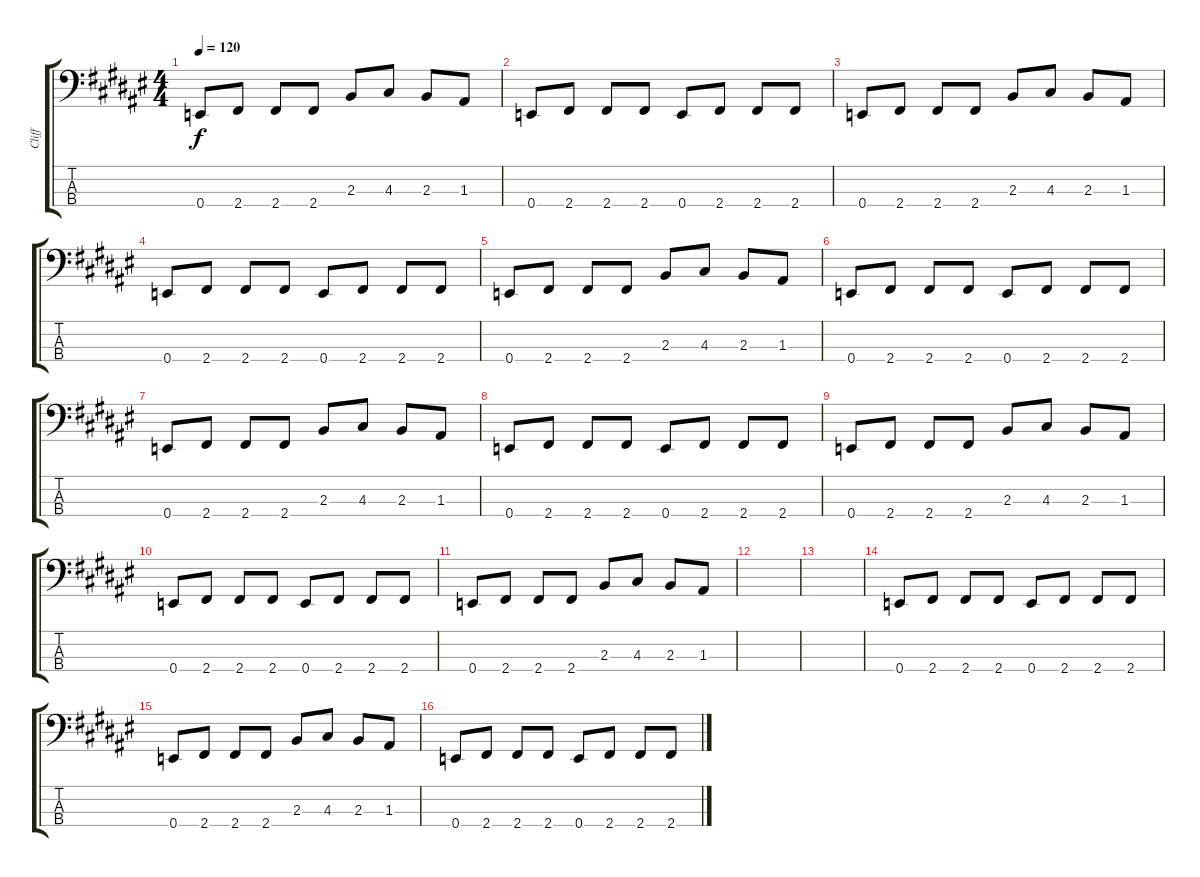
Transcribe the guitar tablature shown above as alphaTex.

\track ("Cliff" "Cliff") {instrument electricbassfinger}
\staff {score tabs}
\tuning (G2 D2 A1 E1) {hide}
\ts (4 4)
\tempo 120
\clef f4
\ks f#
0.4.8{dy f} 2.4.8 2.4.8 2.4.8 2.3.8 4.3.8 2.3.8 1.3.8 |
0.4.8 2.4.8 2.4.8 2.4.8 0.4.8 2.4.8 2.4.8 2.4.8 |
0.4.8 2.4.8 2.4.8 2.4.8 2.3.8 4.3.8 2.3.8 1.3.8 |
0.4.8 2.4.8 2.4.8 2.4.8 0.4.8 2.4.8 2.4.8 2.4.8 |
0.4.8 2.4.8 2.4.8 2.4.8 2.3.8 4.3.8 2.3.8 1.3.8 |
0.4.8 2.4.8 2.4.8 2.4.8 0.4.8 2.4.8 2.4.8 2.4.8 |
0.4.8 2.4.8 2.4.8 2.4.8 2.3.8 4.3.8 2.3.8 1.3.8 |
0.4.8 2.4.8 2.4.8 2.4.8 0.4.8 2.4.8 2.4.8 2.4.8 |
0.4.8 2.4.8 2.4.8 2.4.8 2.3.8 4.3.8 2.3.8 1.3.8 |
0.4.8 2.4.8 2.4.8 2.4.8 0.4.8 2.4.8 2.4.8 2.4.8 |
0.4.8 2.4.8 2.4.8 2.4.8 2.3.8 4.3.8 2.3.8 1.3.8 |
|
|
0.4.8 2.4.8 2.4.8 2.4.8 0.4.8 2.4.8 2.4.8 2.4.8 |
0.4.8 2.4.8 2.4.8 2.4.8 2.3.8 4.3.8 2.3.8 1.3.8 |
0.4.8 2.4.8 2.4.8 2.4.8 0.4.8 2.4.8 2.4.8 2.4.8
